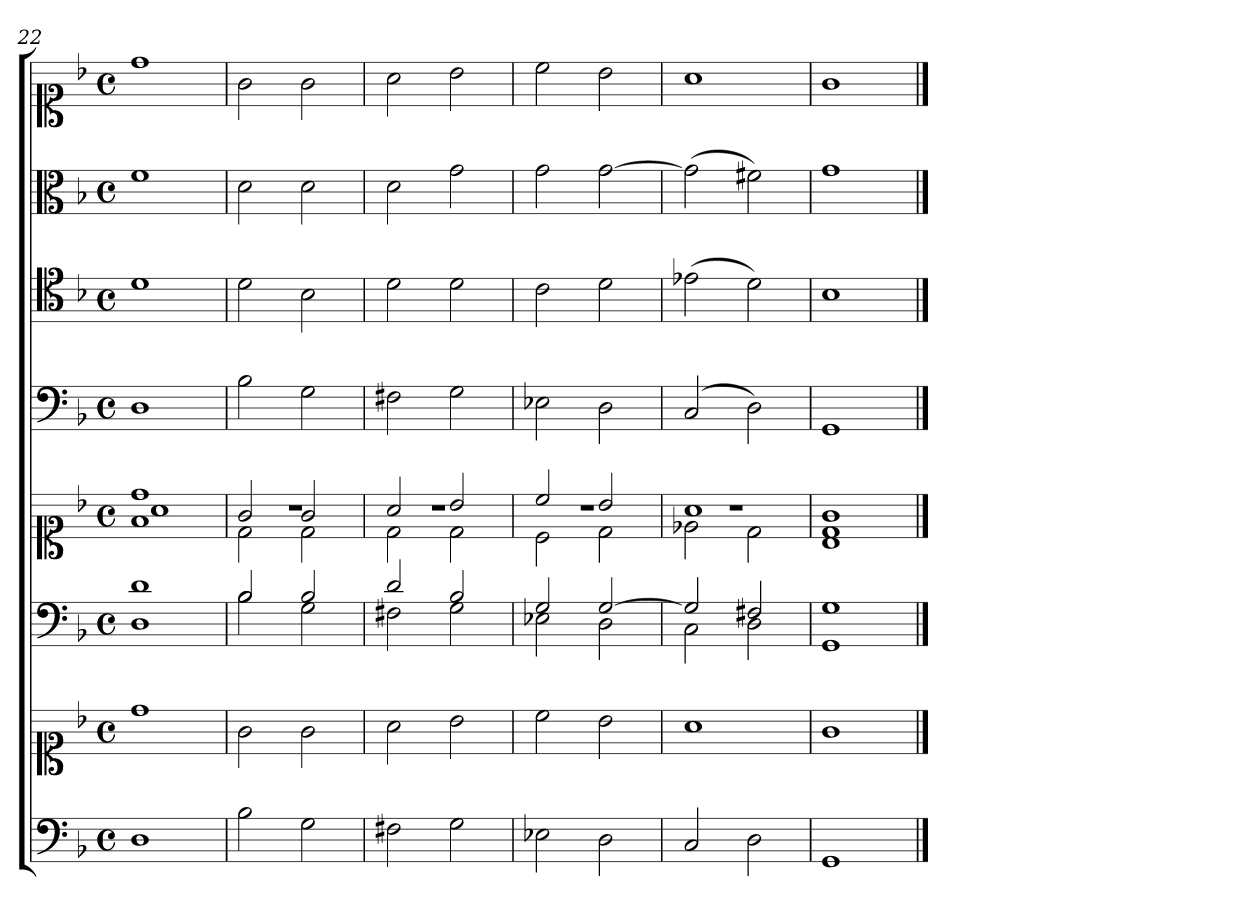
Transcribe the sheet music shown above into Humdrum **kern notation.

**kern	**kern	**kern	**kern	**kern	**kern	**kern	**kern
*part6	*part6	*part5	*part5	*part4	*part3	*part2	*part1
*staff8	*staff7	*staff6	*staff5	*staff4	*staff3	*staff2	*staff1
*clefF4	*clefC1	*clefF4	*clefC1	*clefF4	*clefC4	*clefC3	*clefC1
*k[b-]	*k[b-]	*k[b-]	*k[b-]	*k[b-]	*k[b-]	*k[b-]	*k[b-]
*F:	*F:	*F:	*F:	*F:	*F:	*F:	*F:
*M4/4	*M4/4	*M4/4	*M4/4	*M4/4	*M4/4	*M4/4	*M4/4
*met(c)	*met(c)	*met(c)	*met(c)	*met(c)	*met(c)	*met(c)	*met(c)
=22	=22	=22	=22	=22	=22	=22	=22
*	*	*^	*^	*	*	*	*
*	*	*	*	*	*^	*	*	*	*
1D	1dd	1d	1D	1dd	1f	1a\	1D	1d	1f	1dd
=23	=23	=23	=23	=23	=23	=23	=23	=23	=23	=23
2B-	2g	2B-	2B-	2g	2d	1r	2B-	2d	2d	2g
2G	2g	2B-	2G	2g	2d	.	2G	2B-	2d	2g
=24	=24	=24	=24	=24	=24	=24	=24	=24	=24	=24
2F#X	2a	2d	2F#X	2a	2d	1r	2F#X	2d	2d	2a
2G	2b-	2B-	2G	2b-	2d	.	2G	2d	2g	2b-
=25	=25	=25	=25	=25	=25	=25	=25	=25	=25	=25
2E-X	2cc	2G	2E-X	2cc	2c	1r	2E-X	2c	2g	2cc
2D	2b-	[2G	2D	2b-	2d	.	2D	2d	[2g	2b-
=26	=26	=26	=26	=26	=26	=26	=26	=26	=26	=26
2C	1a	2G]	2C	1a	2e-X	1r	(2C	(2e-X	(2g]	1a
2D	.	2F#X	2D	.	2d	.	2D)	2d)	2f#X)	.
=27	=27	=27	=27	=27	=27	=27	=27	=27	=27	=27
1GG	1g	1G	1GG	1g	1d	1B-\	1GG	1B-	1g	1g
*	*	*v	*v	*	*	*	*	*	*	*
*	*	*	*v	*v	*v	*	*	*	*
==	==	==	==	==	==	==	==
*-	*-	*-	*-	*-	*-	*-	*-
